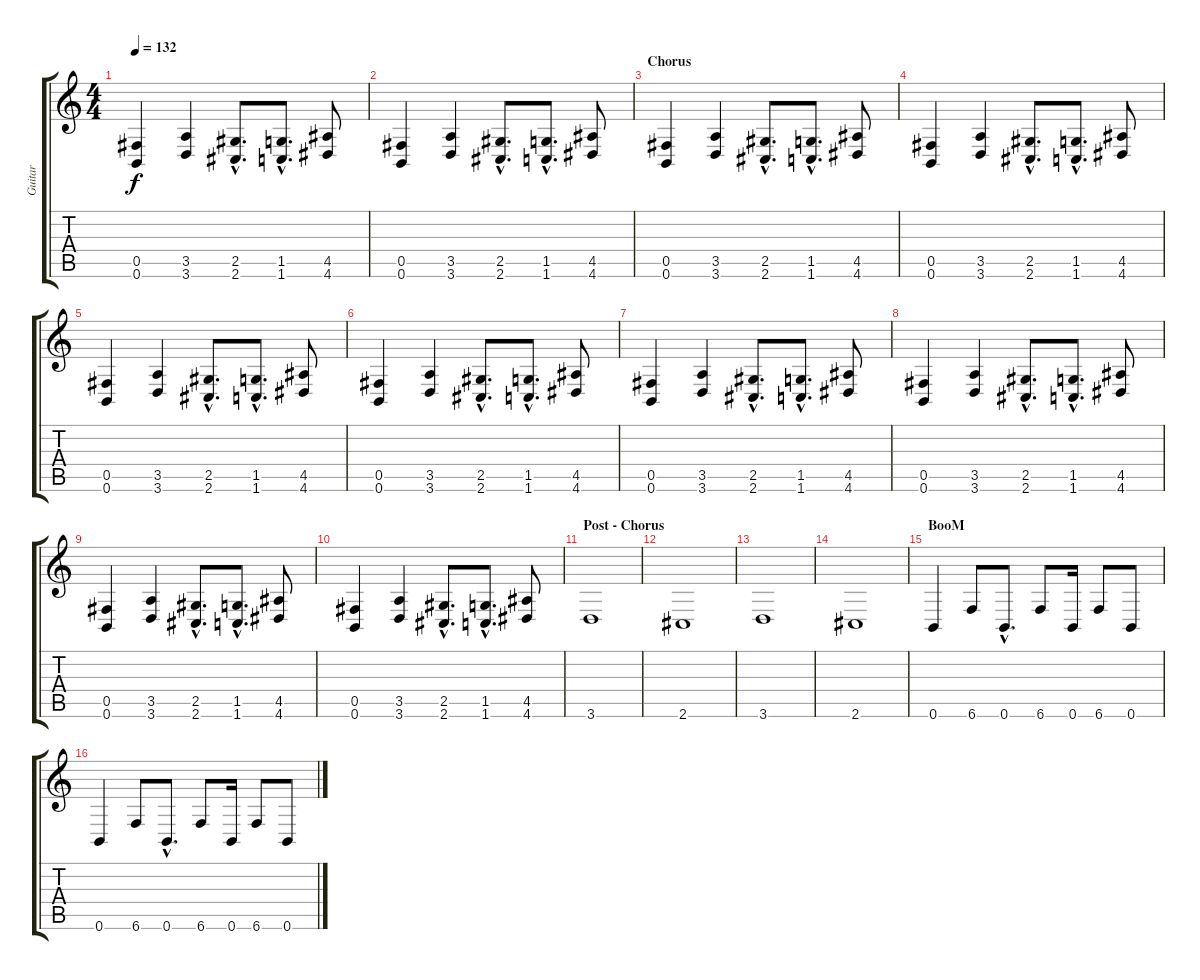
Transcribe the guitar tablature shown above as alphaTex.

\track ("Guitar" "Guitar") {instrument distortionguitar}
\staff {score tabs}
\tuning (Db4 Ab3 E3 B2 Gb2 B1) {hide}
\ts (4 4)
\tempo 132
\clef g2
\ks c
(0.5 0.6).4{dy f} (3.5 3.6).4 (2.5{hac} 2.6{hac}).8{d} (1.5{hac} 1.6{hac}).8{d} (4.5 4.6).8 |
(0.5 0.6).4 (3.5 3.6).4 (2.5{hac} 2.6{hac}).8{d} (1.5{hac} 1.6{hac}).8{d} (4.5 4.6).8 |
\section ("" "Chorus")
(0.5 0.6).4 (3.5 3.6).4 (2.5{hac} 2.6{hac}).8{d} (1.5{hac} 1.6{hac}).8{d} (4.5 4.6).8 |
(0.5 0.6).4 (3.5 3.6).4 (2.5{hac} 2.6{hac}).8{d} (1.5{hac} 1.6{hac}).8{d} (4.5 4.6).8 |
(0.5 0.6).4 (3.5 3.6).4 (2.5{hac} 2.6{hac}).8{d} (1.5{hac} 1.6{hac}).8{d} (4.5 4.6).8 |
(0.5 0.6).4 (3.5 3.6).4 (2.5{hac} 2.6{hac}).8{d} (1.5{hac} 1.6{hac}).8{d} (4.5 4.6).8 |
(0.5 0.6).4 (3.5 3.6).4 (2.5{hac} 2.6{hac}).8{d} (1.5{hac} 1.6{hac}).8{d} (4.5 4.6).8 |
(0.5 0.6).4 (3.5 3.6).4 (2.5{hac} 2.6{hac}).8{d} (1.5{hac} 1.6{hac}).8{d} (4.5 4.6).8 |
(0.5 0.6).4 (3.5 3.6).4 (2.5{hac} 2.6{hac}).8{d} (1.5{hac} 1.6{hac}).8{d} (4.5 4.6).8 |
(0.5 0.6).4 (3.5 3.6).4 (2.5{hac} 2.6{hac}).8{d} (1.5{hac} 1.6{hac}).8{d} (4.5 4.6).8 |
\section ("" "Post - Chorus")
3.6.1{instrument electricguitarclean} |
2.6.1 |
3.6.1 |
2.6.1 |
\section ("" "BooM")
0.6.4{instrument distortionguitar} 6.6.8 0.6{hac}.8{d} 6.6.8 0.6.16 6.6.8 0.6.8 |
0.6.4 6.6.8 0.6{hac}.8{d} 6.6.8 0.6.16 6.6.8 0.6.8
